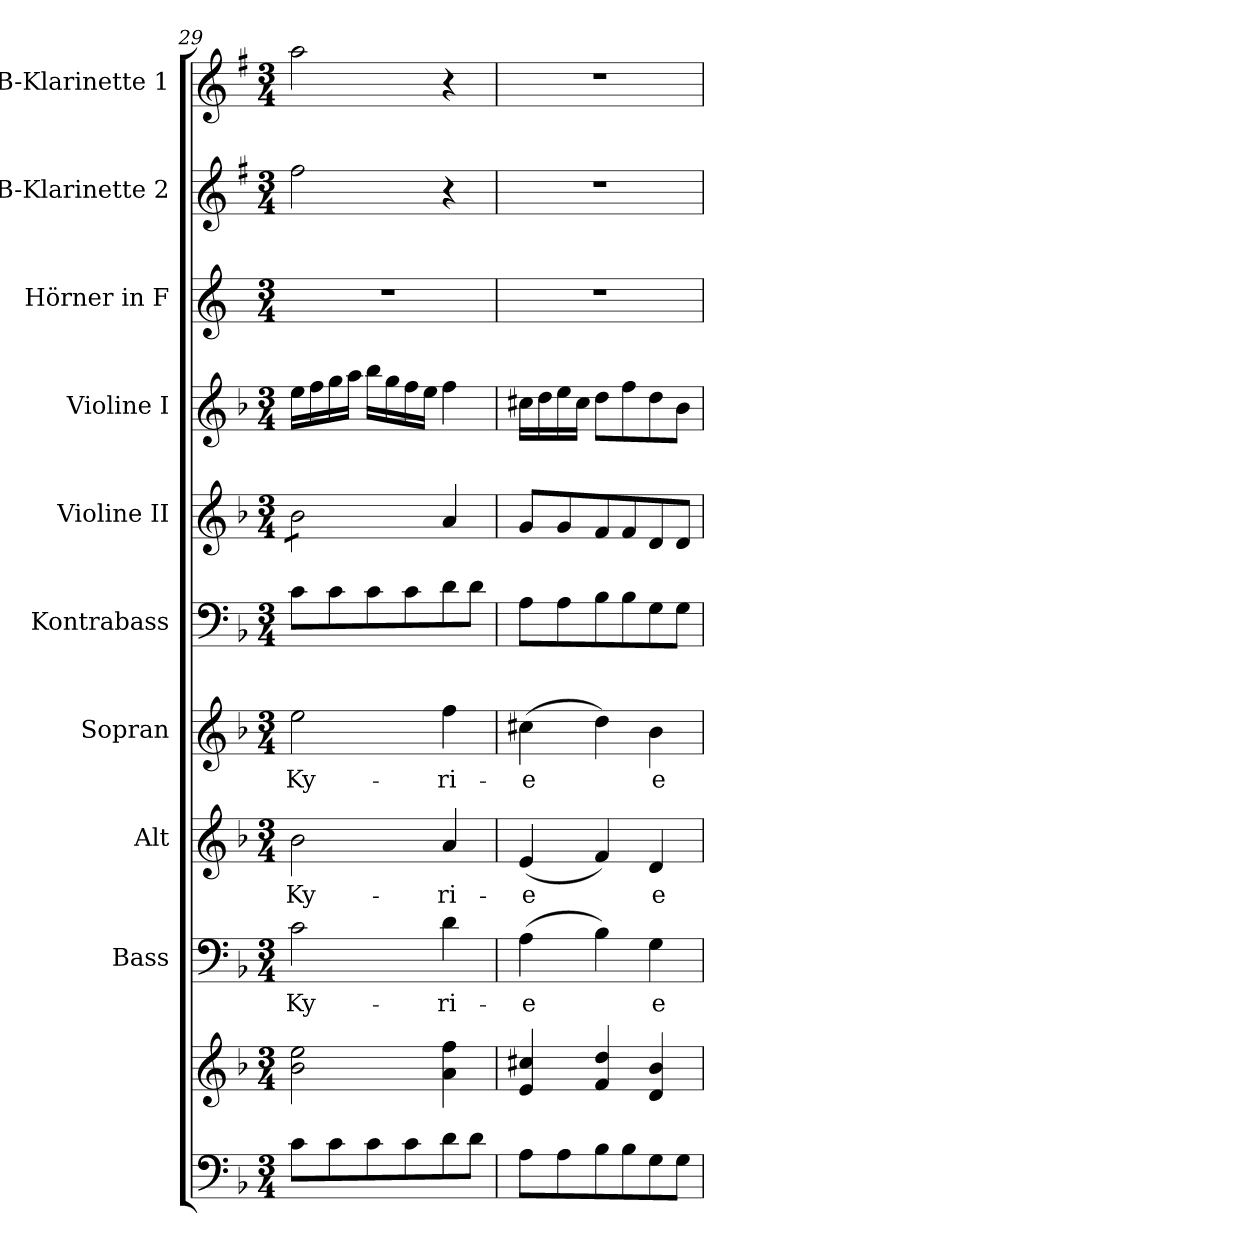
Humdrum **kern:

**kern	**kern	**kern	**text	**kern	**text	**kern	**text	**kern	**kern	**kern	**kern	**kern	**kern
*part10	*part10	*part9	*part9	*part8	*part8	*part7	*part7	*part6	*part5	*part4	*part3	*part2	*part1
*staff11	*staff10	*staff9	*staff9	*staff8	*staff8	*staff7	*staff7	*staff6	*staff5	*staff4	*staff3	*staff2	*staff1
*	*	*I"Bass	*	*I"Alt	*	*I"Sopran	*	*I"Kontrabass	*I"Violine II	*I"Violine I	*I"Hörner in F	*I"B-Klarinette 2	*I"B-Klarinette 1
*	*	*I'B.	*	*I'A.	*	*I'S.	*	*I'Kb.	*I'Vl. II	*I'Vl. I	*	*I'B Kl. 2	*I'B Kl. 1
!!LO:PB:g=z
*clefF4	*clefG2	*clefF4	*	*clefG2	*	*clefG2	*	*clefF4	*clefG2	*clefG2	*clefG2	*clefG2	*clefG2
*	*	*	*	*	*	*	*	*ITrd7c12	*	*	*ITrd4c7	*ITrd1c2	*ITrd1c2
*k[b-]	*k[b-]	*k[b-]	*	*k[b-]	*	*k[b-]	*	*k[b-]	*k[b-]	*k[b-]	*k[b-]	*k[b-]	*k[b-]
*F:	*F:	*F:	*	*F:	*	*F:	*	*F:	*F:	*F:	*F:	*F:	*F:
*M3/4	*M3/4	*M3/4	*	*M3/4	*	*M3/4	*	*M3/4	*M3/4	*M3/4	*M3/4	*M3/4	*M3/4
=29	=29	=29	=29	=29	=29	=29	=29	=29	=29	=29	=29	=29	=29
!	!	!	!LO:LY:b	!	!LO:LY:b	!	!LO:LY:b	!	!	!	!	!	!
*	*	*	*	*	*	*	*	*	*tremolo	*	*	*	*
8c\L	2b-\ 2ee\	2c\	Ky-	2b-\	Ky-	2ee\	Ky-	8C\L	8b-\L	16ee\LL	2.r	2ee\	2gg\
.	.	.	.	.	.	.	.	.	.	16ff\	.	.	.
8c\	.	.	.	.	.	.	.	8C\	8b-\	16gg\	.	.	.
.	.	.	.	.	.	.	.	.	.	16aa\JJ	.	.	.
8c\	.	.	.	.	.	.	.	8C\	8b-\	16bb-\LL	.	.	.
.	.	.	.	.	.	.	.	.	.	16gg\	.	.	.
8c\	.	.	.	.	.	.	.	8C\	8b-\J	16ff\	.	.	.
*	*	*	*	*	*	*	*	*	*Xtremolo	*	*	*	*
.	.	.	.	.	.	.	.	.	.	16ee\JJ	.	.	.
!	!	!	!LO:LY:b	!	!LO:LY:b	!	!LO:LY:b	!	!	!	!	!	!
8d\	4a\ 4ff\	4d\	-ri-	4a/	-ri-	4ff\	-ri-	8D\	4a/	4ff\	.	4r	4r
8d\J	.	.	.	.	.	.	.	8D\J	.	.	.	.	.
=30	=30	=30	=30	=30	=30	=30	=30	=30	=30	=30	=30	=30	=30
!	!	!	!LO:LY:b	!	!LO:LY:b	!	!LO:LY:b	!	!	!	!	!	!
8A\L	4e/ 4cc#X/	(>4A\	-e	(<4e/	-e	(>4cc#X\	-e	8AA\L	8g/L	16cc#X\LL	2.r	2.r	2.r
.	.	.	.	.	.	.	.	.	.	16dd\	.	.	.
8A\	.	.	.	.	.	.	.	8AA\	8g/	16ee\	.	.	.
.	.	.	.	.	.	.	.	.	.	16cc#\JJ	.	.	.
8B-\	4f/ 4dd/	4B-\)	.	4f/)	.	4dd\)	.	8BB-\	8f/	8dd\L	.	.	.
8B-\	.	.	.	.	.	.	.	8BB-\	8f/	8ff\	.	.	.
!	!	!	!LO:LY:b	!	!LO:LY:b	!	!LO:LY:b	!	!	!	!	!	!
8G\	4d/ 4b-/	4G\	e-	4d/	e-	4b-\	e-	8GG\	8d/	8dd\	.	.	.
8G\J	.	.	.	.	.	.	.	8GG\J	8d/J	8b-\J	.	.	.
=	=	=	=	=	=	=	=	=	=	=	=	=	=
*-	*-	*-	*-	*-	*-	*-	*-	*-	*-	*-	*-	*-	*-
